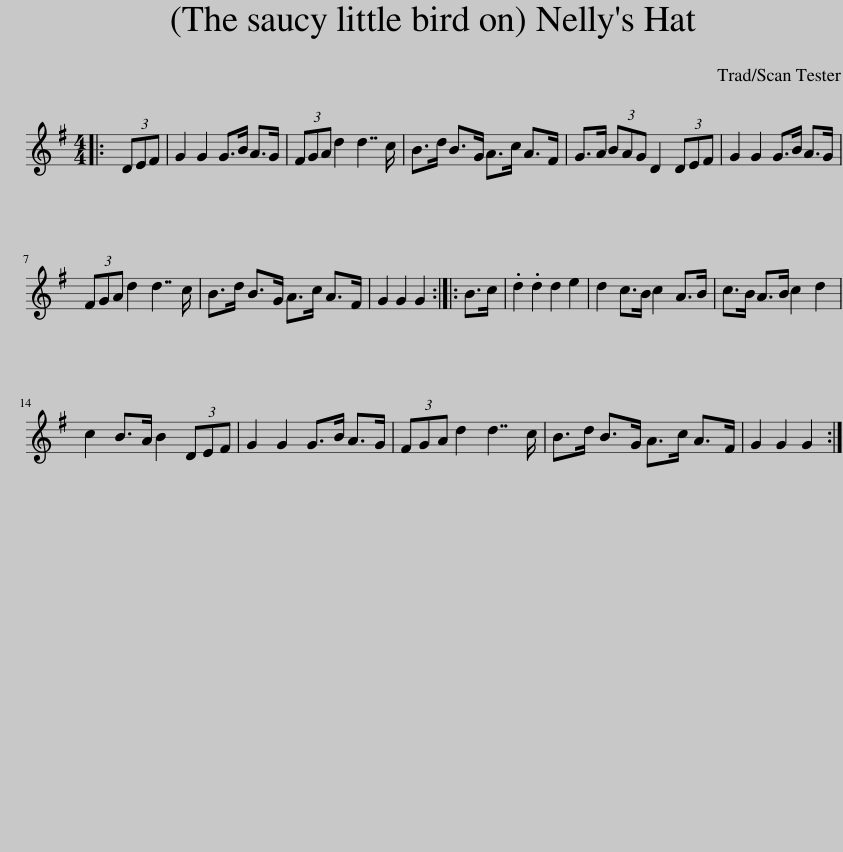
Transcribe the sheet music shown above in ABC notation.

X:1
L:1/8
M:4/4
I:linebreak $
K:G
V:1 treble
V:1
|: (3DEF | G2 G2 G>B A>G | (3FGA d2 d7/2 c/ | B>d B>G A>c A>F | G>A (3BAG D2 (3DEF | %5
 G2 G2 G>B A>G |$ (3FGA d2 d7/2 c/ | B>d B>G A>c A>F | G2 G2 G2 :: B>c | %10
 .d2 .d2 d2 e2 | d2 c>B c2 A>B | c>B A>B c2 d2 |$ c2 B>A B2 (3DEF | G2 G2 G>B A>G | %15
 (3FGA d2 d7/2 c/ | B>d B>G A>c A>F | G2 G2 G2 :| %18
